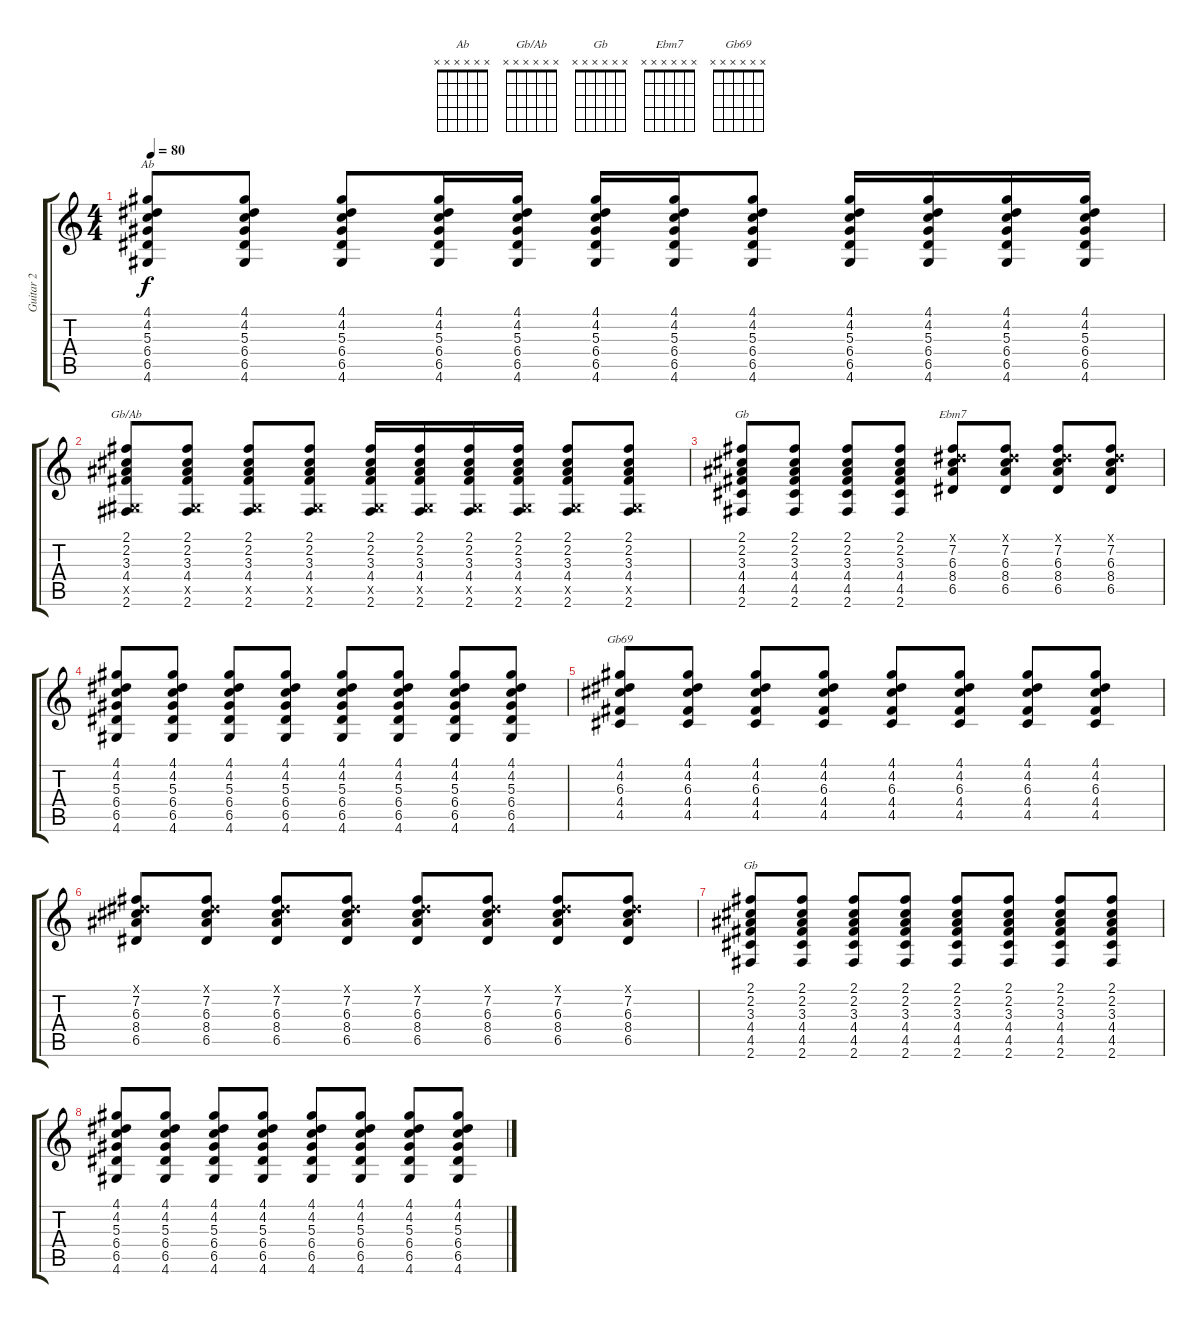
\track ("Guitar 2 " "Guitar 2 ") {instrument acousticguitarsteel}
\staff {score tabs}
\tuning (E4 B3 G3 D3 A2 E2) {hide}
\chord ("Ab" x x x x x x) {firstfret 0}
\chord ("Gb/Ab" x x x x x x) {firstfret 0}
\chord ("Gb" x x x x x x) {firstfret 0}
\chord ("Ebm7" x x x x x x) {firstfret 0}
\chord ("Gb69" x x x x x x)
\chord ("Gb" x x x x x x)
\ts (4 4)
\tempo 80
\clef g2
\ks c
(4.1 4.2 5.3 6.4 6.5 4.6).8{ch "Ab" dy f} (4.1 4.2 5.3 6.4 6.5 4.6).8 (4.1 4.2 5.3 6.4 6.5 4.6).8 (4.1 4.2 5.3 6.4 6.5 4.6).16 (4.1 4.2 5.3 6.4 6.5 4.6).16 (4.1 4.2 5.3 6.4 6.5 4.6).16 (4.1 4.2 5.3 6.4 6.5 4.6).16 (4.1 4.2 5.3 6.4 6.5 4.6).8 (4.1 4.2 5.3 6.4 6.5 4.6).16 (4.1 4.2 5.3 6.4 6.5 4.6).16 (4.1 4.2 5.3 6.4 6.5 4.6).16 (4.1 4.2 5.3 6.4 6.5 4.6).16 |
(2.1 2.2 3.3 4.4 -1.5{x} 2.6).8{ch "Gb/Ab"} (2.1 2.2 3.3 4.4 -1.5{x} 2.6).8 (2.1 2.2 3.3 4.4 -1.5{x} 2.6).8 (2.1 2.2 3.3 4.4 -1.5{x} 2.6).8 (2.1 2.2 3.3 4.4 -1.5{x} 2.6).16 (2.1 2.2 3.3 4.4 -1.5{x} 2.6).16 (2.1 2.2 3.3 4.4 -1.5{x} 2.6).16 (2.1 2.2 3.3 4.4 -1.5{x} 2.6).16 (2.1 2.2 3.3 4.4 -1.5{x} 2.6).8 (2.1 2.2 3.3 4.4 -1.5{x} 2.6).8 |
(2.1 2.2 3.3 4.4 4.5 2.6).8{ch "Gb"} (2.1 2.2 3.3 4.4 4.5 2.6).8 (2.1 2.2 3.3 4.4 4.5 2.6).8 (2.1 2.2 3.3 4.4 4.5 2.6).8 (-1.1{x} 7.2 6.3 8.4 6.5).8{ch "Ebm7"} (-1.1{x} 7.2 6.3 8.4 6.5).8 (-1.1{x} 7.2 6.3 8.4 6.5).8 (-1.1{x} 7.2 6.3 8.4 6.5).8 |
(4.1 4.2 5.3 6.4 6.5 4.6).8 (4.1 4.2 5.3 6.4 6.5 4.6).8 (4.1 4.2 5.3 6.4 6.5 4.6).8 (4.1 4.2 5.3 6.4 6.5 4.6).8 (4.1 4.2 5.3 6.4 6.5 4.6).8 (4.1 4.2 5.3 6.4 6.5 4.6).8 (4.1 4.2 5.3 6.4 6.5 4.6).8 (4.1 4.2 5.3 6.4 6.5 4.6).8 |
(4.1 4.2 6.3 4.4 4.5).8{ch "Gb69"} (4.1 4.2 6.3 4.4 4.5).8 (4.1 4.2 6.3 4.4 4.5).8 (4.1 4.2 6.3 4.4 4.5).8 (4.1 4.2 6.3 4.4 4.5).8 (4.1 4.2 6.3 4.4 4.5).8 (4.1 4.2 6.3 4.4 4.5).8 (4.1 4.2 6.3 4.4 4.5).8 |
(-1.1{x} 7.2 6.3 8.4 6.5).8 (-1.1{x} 7.2 6.3 8.4 6.5).8 (-1.1{x} 7.2 6.3 8.4 6.5).8 (-1.1{x} 7.2 6.3 8.4 6.5).8 (-1.1{x} 7.2 6.3 8.4 6.5).8 (-1.1{x} 7.2 6.3 8.4 6.5).8 (-1.1{x} 7.2 6.3 8.4 6.5).8 (-1.1{x} 7.2 6.3 8.4 6.5).8 |
(2.1 2.2 3.3 4.4 4.5 2.6).8{ch "Gb"} (2.1 2.2 3.3 4.4 4.5 2.6).8 (2.1 2.2 3.3 4.4 4.5 2.6).8 (2.1 2.2 3.3 4.4 4.5 2.6).8 (2.1 2.2 3.3 4.4 4.5 2.6).8 (2.1 2.2 3.3 4.4 4.5 2.6).8 (2.1 2.2 3.3 4.4 4.5 2.6).8 (2.1 2.2 3.3 4.4 4.5 2.6).8 |
(4.1 4.2 5.3 6.4 6.5 4.6).8 (4.1 4.2 5.3 6.4 6.5 4.6).8 (4.1 4.2 5.3 6.4 6.5 4.6).8 (4.1 4.2 5.3 6.4 6.5 4.6).8 (4.1 4.2 5.3 6.4 6.5 4.6).8 (4.1 4.2 5.3 6.4 6.5 4.6).8 (4.1 4.2 5.3 6.4 6.5 4.6).8 (4.1 4.2 5.3 6.4 6.5 4.6).8
